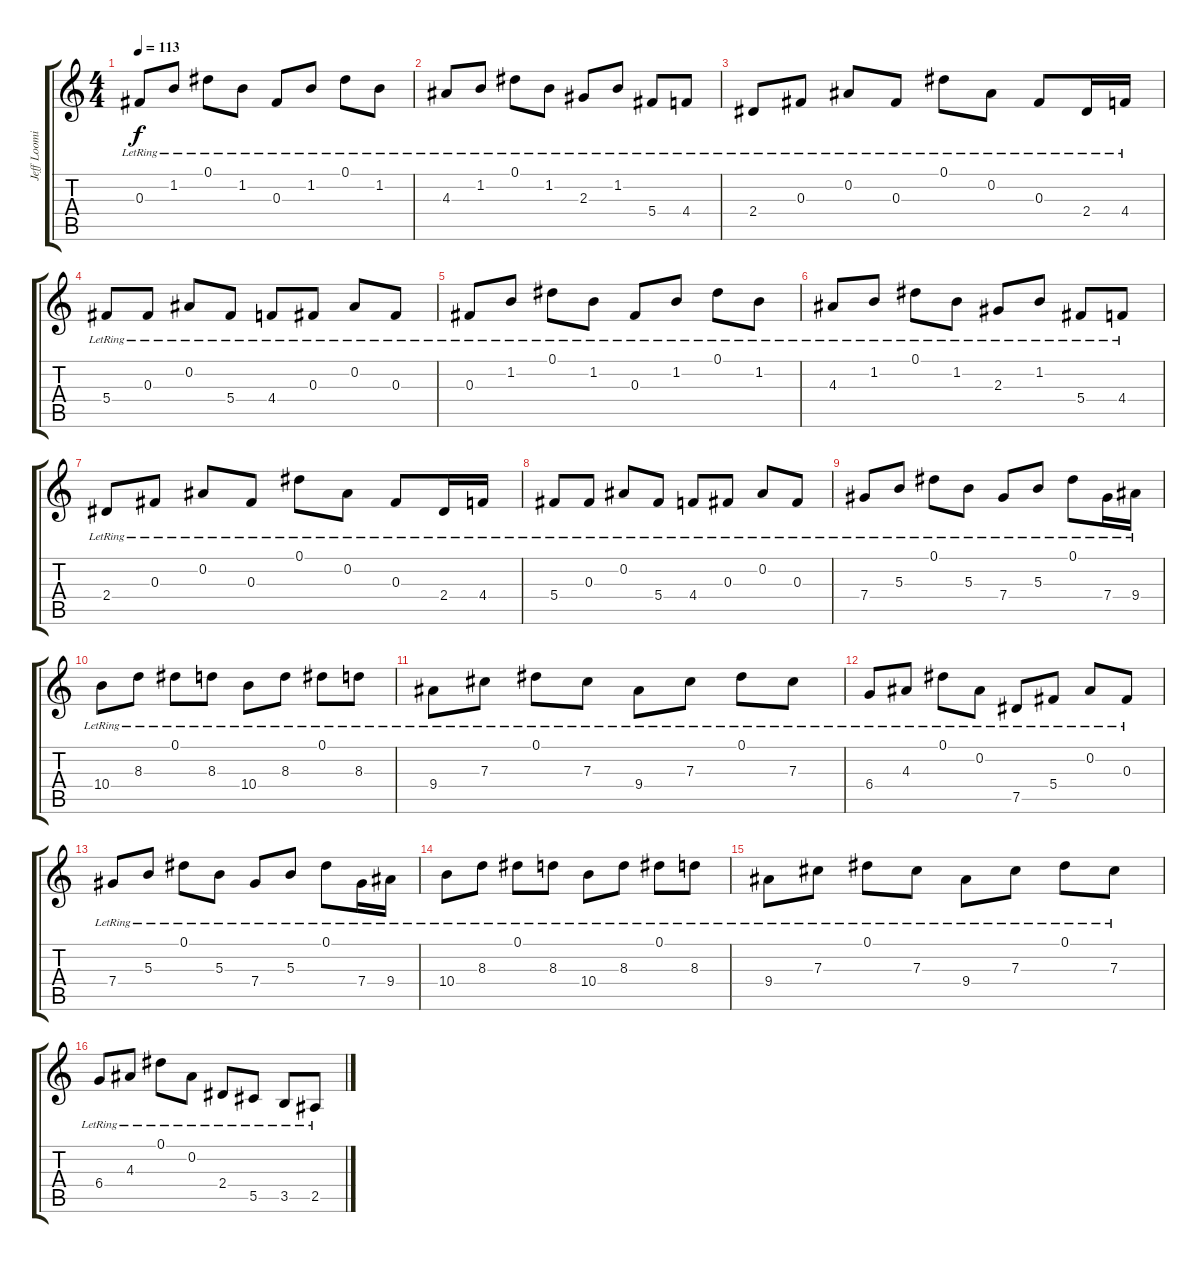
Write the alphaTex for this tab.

\track ("Jeff Loomis. Acoustique" "Jeff Loomi") {instrument acousticguitarsteel}
\staff {score tabs}
\tuning (Eb4 Bb3 Gb3 Db3 Ab2 Eb2) {hide}
\ts (4 4)
\tempo 113
\clef g2
\ks c
0.3{lr}.8{dy f} 1.2{lr}.8 0.1{lr}.8 1.2{lr}.8 0.3{lr}.8 1.2{lr}.8 0.1{lr}.8 1.2{lr}.8 |
4.3{lr}.8 1.2{lr}.8 0.1{lr}.8 1.2{lr}.8 2.3{lr}.8 1.2{lr}.8 5.4{lr}.8 4.4{lr}.8 |
2.4{lr}.8 0.3{lr}.8 0.2{lr}.8 0.3{lr}.8 0.1{lr}.8 0.2{lr}.8 0.3{lr}.8 2.4{lr}.16 4.4{lr}.16 |
5.4{lr}.8 0.3{lr}.8 0.2{lr}.8 5.4{lr}.8 4.4{lr}.8 0.3{lr}.8 0.2{lr}.8 0.3{lr}.8 |
0.3{lr}.8 1.2{lr}.8 0.1{lr}.8 1.2{lr}.8 0.3{lr}.8 1.2{lr}.8 0.1{lr}.8 1.2{lr}.8 |
4.3{lr}.8 1.2{lr}.8 0.1{lr}.8 1.2{lr}.8 2.3{lr}.8 1.2{lr}.8 5.4{lr}.8 4.4{lr}.8 |
2.4{lr}.8 0.3{lr}.8 0.2{lr}.8 0.3{lr}.8 0.1{lr}.8 0.2{lr}.8 0.3{lr}.8 2.4{lr}.16 4.4{lr}.16 |
5.4{lr}.8 0.3{lr}.8 0.2{lr}.8 5.4{lr}.8 4.4{lr}.8 0.3{lr}.8 0.2{lr}.8 0.3{lr}.8 |
7.4{lr}.8 5.3{lr}.8 0.1{lr}.8 5.3{lr}.8 7.4{lr}.8 5.3{lr}.8 0.1{lr}.8 7.4{lr}.16 9.4{lr}.16 |
10.4{lr}.8 8.3{lr}.8 0.1{lr}.8 8.3{lr}.8 10.4{lr}.8 8.3{lr}.8 0.1{lr}.8 8.3{lr}.8 |
9.4{lr}.8 7.3{lr}.8 0.1{lr}.8 7.3{lr}.8 9.4{lr}.8 7.3{lr}.8 0.1{lr}.8 7.3{lr}.8 |
6.4{lr}.8 4.3{lr}.8 0.1{lr}.8 0.2{lr}.8 7.5{lr}.8 5.4{lr}.8 0.2{lr}.8 0.3{lr}.8 |
7.4{lr}.8 5.3{lr}.8 0.1{lr}.8 5.3{lr}.8 7.4{lr}.8 5.3{lr}.8 0.1{lr}.8 7.4{lr}.16 9.4{lr}.16 |
10.4{lr}.8 8.3{lr}.8 0.1{lr}.8 8.3{lr}.8 10.4{lr}.8 8.3{lr}.8 0.1{lr}.8 8.3{lr}.8 |
9.4{lr}.8 7.3{lr}.8 0.1{lr}.8 7.3{lr}.8 9.4{lr}.8 7.3{lr}.8 0.1{lr}.8 7.3{lr}.8 |
6.4{lr}.8 4.3{lr}.8 0.1{lr}.8 0.2{lr}.8 2.4{lr}.8 5.5{lr}.8 3.5{lr}.8 2.5{lr}.8
